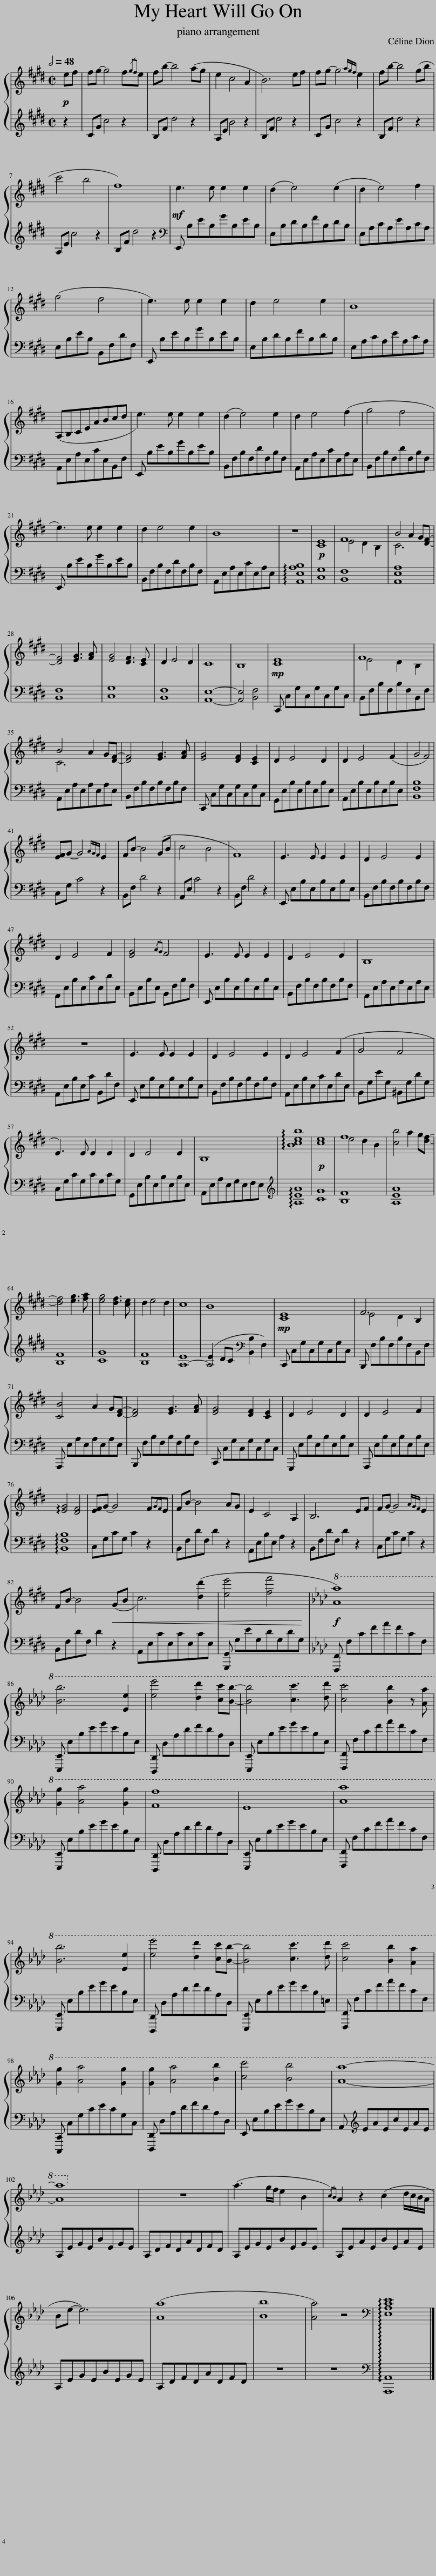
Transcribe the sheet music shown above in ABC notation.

X:1
%%score { ( 1 3 ) | ( 2 4 ) }
L:1/8
Q:1/2=48
M:2/2
I:linebreak $
K:E
V:1 treble
V:3 treble
V:2 treble
V:4 treble
V:1
!p! ef | fg- g4 f{/gf}e | fb- b4 (ag | e2 c4 A2 | B6) ef | %5
 fg- g4{agf} e2 | fb- b4 (gb |$ c'4 b4 | f8) |!mf! e3 e e2 e2 | %10
 (d2 e4) (e2 | d2 e4) f2 |$ (g4 f4 | e3) e e2 e2 | d2 e4 e2 | %15
 B8 |$ (A,B,CEABcd | e3) e e2 e2 | (d2 e4) e2 | d2 e4 (f2 | %20
 g4 f4 |$ e3) e e2 e2 | d2 e4 e2 | B8 | z8 | %25
!p! [CE]8 | F8 | B4 A2 G[DF]- |$ [DF]4 [EG]3 [FA] | [EG]4 [DF]3 [CE] | %30
 D2 E4 D2 | C8 | B,8 |!mp! [CE]8 | F8 |$ %35
 B4 A2 G[DF]- | [DF]4 [EG]3 [FA] | [EG]4 [DF]2 [CE]2 | D2 E4 D2 | D2 E4 (F2 | %40
 G4 F4) |$ [EF]G- G4{AGF} E2 | FB- B4 (GB | c4 B4 | F8) | %45
 E3 E E2 E2 | D2 E4 E2 |$ D2 E4 F2 | [EG]4{/AG} F4 | E3 E E2 E2 | %50
 D2 E4 E2 | B,8 |$ z8 | E3 E E2 E2 | D2 E4 E2 | %55
 D2 E4 (F2 | G4 F4 |$ E3) E E2 E2 | D2 E4 E2 | B,8 | %60
 !arpeggio![Bceb]8 |!p! [ce]8 | f8 | [cb]4 a2 g[df]- |$ [df]4 [eg]3 [fa] | %65
 [eg]4 [df]3 [ce] | d2 e4 d2 | c8 | B8 |!mp! [CE]8 | %70
 F6 B,2 |$ [CB]4 A2 G[DF]- | [DF]4 [EG]3 [FA] | [EG]4 [DF]2 [CE]2 | D2 E4 D2 | %75
 D2 E4 F2 |$ !arpeggio![EG]4 [DF]4 | [EF]G- G4 F{/GF}E | FB- B4 AG | E2 C4 A,2 | %80
 B,6 EF | FG- G4{AGF} E2 |$ FB- B4!<(! (GB | c6) ([dd']2 | [ee']4 [ff']4 | %85
[K:Ab]!f!!8va(! [aa']8)!<)! |$ [bb']6 [ee']2 | [e'e'']4 [d'd'']2 [c'c''][bb']- | [bb']4 [c'c'']3 [d'd''] | [c'c'']4 [bb']2 z [aa'] |$ %90
 [gg']2 [aa']4 [gg']2 | [ff']8 | e8 | [aa']8 |$ [bb']6 [ee']2 | %95
 [e'e'']4 [d'd'']2 [c'c''][bb']- | [bb']4 [c'c'']3 [d'd''] | [c'c'']4 [bb']2 [aa']2 |$ [gg']2 [aa']4 [gg']2 | [gg']2 [aa']4 [bb']2 | %100
 [c'c'']4 [bb']4 | [aa']8- |$ [aa']8!8va)! | z8 | (a3 g/f/ e2 B2 | %105
{/c)B} A2 z2 (c2 d/c/B/A/ |$ Be- e6) | ([Aa]8 | [Bb]8 | [Aa]4) z4 | %110
[K:bass] !arpeggio![E,A,CE]8 |] %111
V:2
 z2 | CG c4 z2 | B,F d4 z2 | A,E B4 z2 | B,F d4 z2 | %5
 CG c4 z2 | B,F d4 z2 |$ A,E c4 z2 | B,F d4 z2 |[K:bass] E,, B,EB,GB,EB, | %10
 E,B,DB,FB,DB, | E,A,CA,EA,CA, |$ E,B,EB, B,,F,DF, | E,, B,EB,GB,EB, | E,B,DB,FB,DB, | %15
 E,A,CA,EA,CA, |$ A,,E,A,E,CE,B,,F, | E,, B,EB,GB,EB, | B,,F,B,F,DF,B,F, | A,,E,A,E,CE,A,E, | %20
 B,,F,B,F,DF,B,F, |$ E,, B,EB,GB,EB, | B,,F,B,F,DF,B,F, | A,,E,A,E,CE,A,E, | !arpeggio![A,,E,A,B,]8 | %25
 [C,G,]8 | [B,,F,]8 | [A,,E,A,]8 |$ [B,,F,]8 | [C,G,]8 | %30
 [B,,F,]8 | [A,,E,]8- | [A,,E,]4 [B,,F,]4 | C,, C,G,C,G,C,G,C, | B,,F,B,F,B,F,B,,F, |$ %35
 A,,E,A,E,A,E,A,E, | B,,F,B,F,B,F,B,F, | C,, C,G,C,G,C,G,C, | G,,E,B,E,B,E,B,E, | A,,E,B,E,B,E,B,E, | %40
 [B,,F,B,]8 |$ C,G, C4 z2 | B,,F, D4 z2 | A,,E, C4 z2 | B,,F, D4 z2 | %45
 E,, E,B,E,B,E,B,E, | B,,F,B,F,B,F,B,F, |$ A,,E,B,E,CE,DE, | B,,E,B,E, B,,F,B,F, | E,, E,B,E,B,E,B,E, | %50
 B,,F,B,F,B,F,B,F, | A,,E,A,E,A,E,A,E, |$ A,,E,B,E,C B,,DF, | E,, E,B,E,B,E,B,E, | B,,F,B,F,B,F,B,F, | %55
 A,,E,B,E,CE,DE, | B,,G,EG, ^B,,G,DG, |$ C,G,CG,CG,CG, | G,,E,B,E,B,E,B,E, | A,,E,A,E,G,E,F,E, | %60
[K:treble] !arpeggio![A,EA]8 | [CG]8 | [B,F]8 | [A,EA]8 |$ [B,F]8 | %65
 [CG]8 | [B,F]8 | [A,-E]8 | (A,4[K:bass] [B,,B,]2 F,2) | C,, C,G,C,G,C,G,C, | %70
 B,,, F,B,F,B,F,B,,F, |$ A,,, E,A,E,A,E,A,E, | B,,, F,B,F,B,F,B,F, | C,, C,G,C,G,C,G,C, | G,,, E,B,E,B,E,B,E, | %75
 A,,, E,B,E,B,E,B,E, |$ !arpeggio![B,,F,B,]8 | C,G,CG, C2 z2 | B,,F,DF, D2 z2 | A,,E,B,E, A,2 z2 | %80
 B,,F,DF, D2 z2 | C,G,CG, C2 z2 |$ B,,F,DF, D2 z2 | A,,E,CE,CE,CE, | [G,,,G,,] G,EG,DG,DG, | %85
[K:Ab] [F,,,F,,] F,CFAFCF, |$ [E,,,E,,] E,B,EGEB,E, | [D,,,D,,] D,A,DFDA,D, | [E,,,E,,] E,B,EGEB,E, | [F,,,F,,] F,CFAFCF, |$ %90
 [E,,,E,,] E,B,EGEB,E, | [D,,,D,,] D,A,DFDA,D, | [E,,,E,,] E,B,EGEB,E, | [F,,,F,,] F,CFAFCF, |$ [E,,,E,,] E,B,EGEB,E, | %95
 [D,,,D,,] D,A,DFDA,D, | [E,,,E,,] E,B,EGEB,=E, | [F,,,F,,] F,CFAFCF, |$ [C,,,C,,] C,G,CECG,C, | [D,,,D,,] D,A,DFDA,D, | %100
 E,, E,B,EGEB,E, | A,,[K:treble] EAEcEAE |$ A,EGEBEGE | A,DFDADFD | A,EGEBEGE | %105
 A,EAEBEAE |$ A,EGEBEGE | A,DFDADFD | z8 | z8 | %110
[K:bass] [A,,,A,,]8 |] %111
V:3
 x2 | x8 | x8 | x8 | x8 | %5
 x8 | x8 |$ x8 | x8 | x8 | %10
 x8 | x8 |$ x8 | x8 | x8 | %15
 x8 |$ x8 | x8 | x8 | x8 | %20
 x8 |$ x8 | x8 | x8 | x8 | %25
 x8 | E4 D2 B,2 | C6 x2 |$ x8 | x8 | %30
 x8 | x8 | x8 | x8 | E4 D2 B,2 |$ %35
 C6 x2 | x8 | x8 | x8 | x8 | %40
 x8 |$ x8 | x8 | x8 | x8 | %45
 x8 | x8 |$ x8 | x8 | x8 | %50
 x8 | x8 |$ x8 | x8 | x8 | %55
 x8 | x8 |$ x8 | x8 | x8 | %60
 x8 | x8 | e4 d2 B2 | x8 |$ x8 | %65
 x8 | x8 | x8 | x8 | x8 | %70
 E4 D2 x2 |$ x8 | x8 | x8 | x8 | %75
 x8 |$ x8 | x8 | x8 | x8 | %80
 x8 | x8 |$ x8 | x8 | x8 | %85
[K:Ab]!8va(! x8 |$ x8 | x8 | x8 | x8 |$ %90
 x8 | x8 | x8 | x8 |$ x8 | %95
 x8 | x8 | x8 |$ x8 | x8 | %100
 x8 | x8 |$ x8!8va)! | x8 | x8 | %105
 x8 |$ x8 | x8 | x8 | x8 | %110
[K:bass] x8 |] %111
V:4
 x2 | x8 | x8 | x8 | x8 | %5
 x8 | x8 |$ x8 | x8 |[K:bass] x8 | %10
 x8 | x8 |$ x8 | x8 | x8 | %15
 x8 |$ x8 | x8 | x8 | x8 | %20
 x8 |$ x8 | x8 | x8 | x8 | %25
 x8 | x8 | x8 |$ x8 | x8 | %30
 x8 | x8 | x8 | x8 | x8 |$ %35
 x8 | x8 | x8 | x8 | x8 | %40
 x8 |$ x8 | x8 | x8 | x8 | %45
 x8 | x8 |$ x8 | x8 | x8 | %50
 x8 | x8 |$ x8 | x8 | x8 | %55
 x8 | x8 |$ x8 | x8 | x8 | %60
[K:treble] x8 | x8 | x8 | x8 |$ x8 | %65
 x8 | x8 | x8 | E2 DC[K:bass] x4 | x8 | %70
 x8 |$ x8 | x8 | x8 | x8 | %75
 x8 |$ x8 | x8 | x8 | x8 | %80
 x8 | x8 |$ x8 | x8 | x8 | %85
[K:Ab] x8 |$ x8 | x8 | x8 | x8 |$ %90
 x8 | x8 | x8 | x8 |$ x8 | %95
 x8 | x8 | x8 |$ x8 | x8 | %100
 x8 | x[K:treble] x7 |$ x8 | x8 | x8 | %105
 x8 |$ x8 | x8 | x8 | x8 | %110
[K:bass] x8 |] %111
